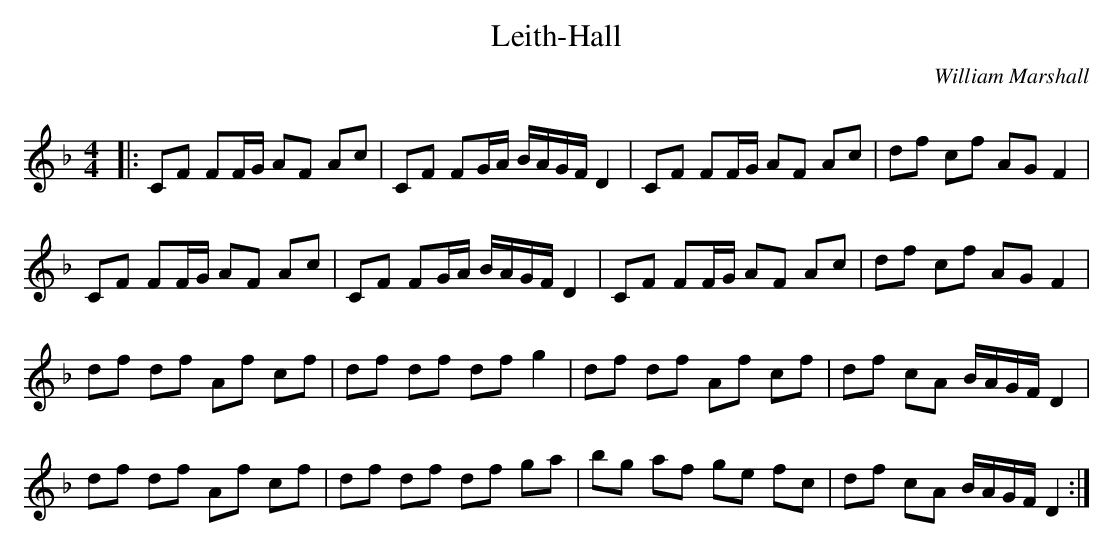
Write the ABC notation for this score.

X:1
T: Leith-Hall
C:William Marshall
Q: 128
K:F
M:4/4
L:1/16
|:C2F2 F2FG A2F2 A2c2|C2F2 F2GA BAGF D4|C2F2 F2FG A2F2 A2c2|d2f2 c2f2 A2G2 F4|
C2F2 F2FG A2F2 A2c2|C2F2 F2GA BAGF D4|C2F2 F2FG A2F2 A2c2|d2f2 c2f2 A2G2 F4|
d2f2 d2f2 A2f2 c2f2|d2f2 d2f2 d2f2 g4|d2f2 d2f2 A2f2 c2f2|d2f2 c2A2 BAGF D4|
d2f2 d2f2 A2f2 c2f2|d2f2 d2f2 d2f2 g2a2|b2g2 a2f2 g2e2 f2c2|d2f2 c2A2 BAGF D4:|
